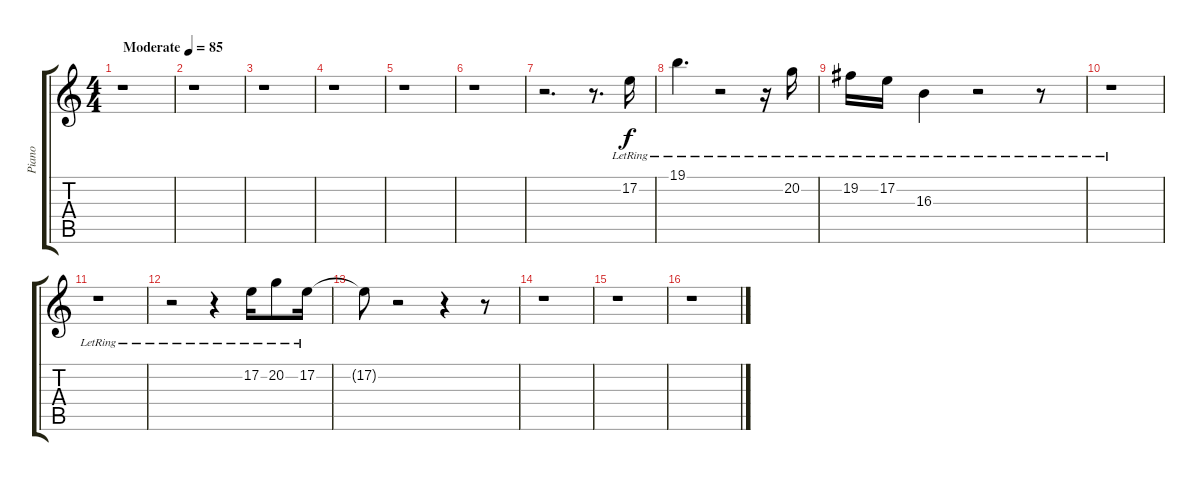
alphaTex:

\track ("Piano" "Piano") {instrument electricpiano2}
\staff {score tabs}
\tuning (E4 B3 G3 D3 A2 E2) {hide}
\ts (4 4)
\tempo (85 "Moderate")
\clef g2
\ks c
r.1{dy f instrument electricpiano2} |
r.1 |
r.1 |
r.1 |
r.1 |
r.1 |
r.2{d} r.8{d} 17.2{lr}.16 |
19.1{lr}.4{d} r.2 r.16 20.2{lr}.16 |
19.2{lr}.16 17.2{lr}.16 16.3{lr}.4 r.2 r.8 |
r.1 |
r.1 |
r.2 r.4 17.2{lr}.16 20.2{lr}.8 17.2{lr}.16 |
17.2{t}.8 r.2 r.4 r.8 |
r.1 |
r.1 |
r.1
